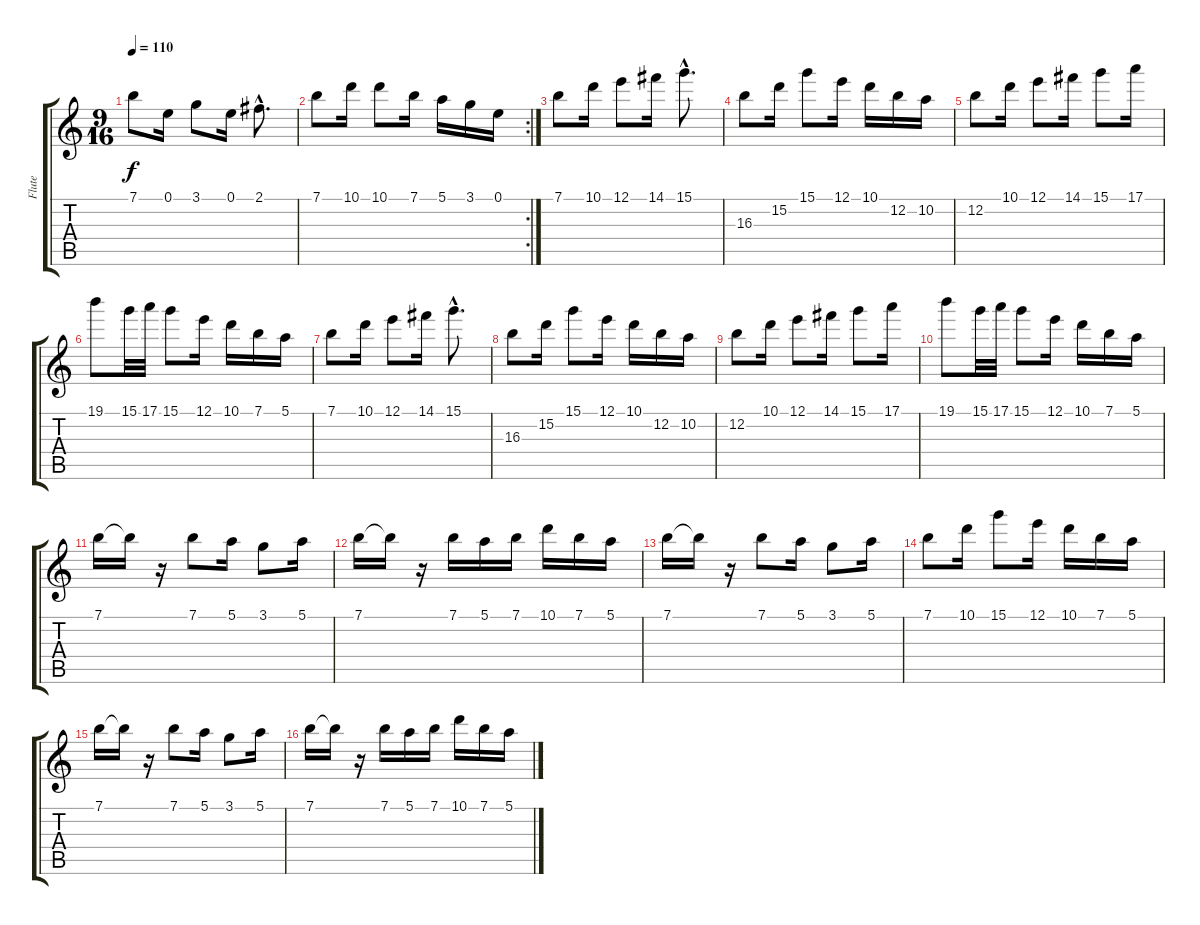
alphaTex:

\track ("Flute" "Flute") {instrument flute}
\staff {score tabs}
\tuning (E5 B4 G4 D4 A3 E3) {hide}
\ts (9 16)
\tempo 110
\clef g2
\ks c
7.1.8{dy f} 0.1.16 3.1.8 0.1.16 2.1{hac}.8{d} |
\rc 2
7.1.8 10.1.16 10.1.8 7.1.16 5.1.16 3.1.16 0.1.16 |
7.1.8 10.1.16 12.1.8 14.1.16 15.1{hac}.8{d} |
16.3.8 15.2.16 15.1.8 12.1.16 10.1.16 12.2.16 10.2.16 |
12.2.8 10.1.16 12.1.8 14.1.16 15.1.8 17.1.16 |
19.1.8 15.1.32 17.1.32 15.1.8 12.1.16 10.1.16 7.1.16 5.1.16 |
7.1.8 10.1.16 12.1.8 14.1.16 15.1{hac}.8{d} |
16.3.8 15.2.16 15.1.8 12.1.16 10.1.16 12.2.16 10.2.16 |
12.2.8 10.1.16 12.1.8 14.1.16 15.1.8 17.1.16 |
19.1.8 15.1.32 17.1.32 15.1.8 12.1.16 10.1.16 7.1.16 5.1.16 |
7.1.16 7.1{t}.16 r.16 7.1.8 5.1.16 3.1.8 5.1.16 |
7.1.16 7.1{t}.16 r.16 7.1.16 5.1.16 7.1.16 10.1.16 7.1.16 5.1.16 |
7.1.16 7.1{t}.16 r.16 7.1.8 5.1.16 3.1.8 5.1.16 |
7.1.8 10.1.16 15.1.8 12.1.16 10.1.16 7.1.16 5.1.16 |
7.1.16 7.1{t}.16 r.16 7.1.8 5.1.16 3.1.8 5.1.16 |
7.1.16 7.1{t}.16 r.16 7.1.16 5.1.16 7.1.16 10.1.16 7.1.16 5.1.16
